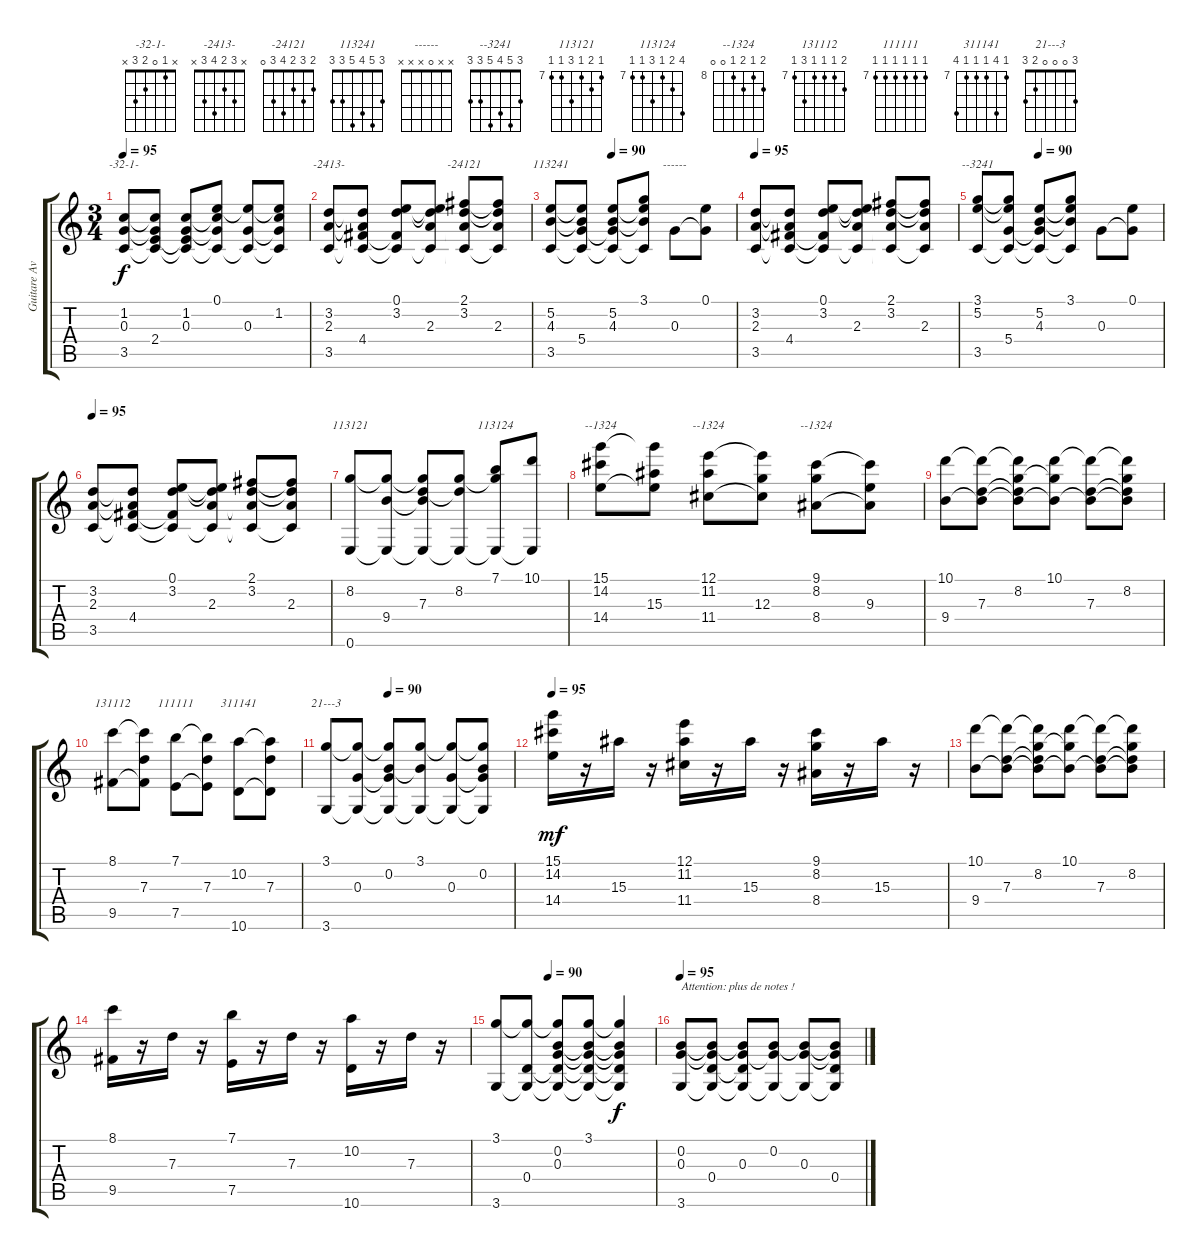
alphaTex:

\track ("Guitare Avril 2000" "Guitare Av") {instrument acousticguitarnylon}
\staff {score tabs}
\tuning (E4 B3 G3 D3 A2 E2) {hide}
\chord ("-32-1-" x 1 0 2 3 x)
\chord ("-2413-" x 3 2 4 3 x)
\chord ("-24121" 2 3 2 4 3 0)
\chord ("113241" 3 5 4 5 3 3)
\chord ("------" x x 0 x x x)
\chord ("--3241" 3 5 4 5 3 3)
\chord ("113121" 7 8 7 9 7 7) {firstfret 7}
\chord ("113124" 10 8 7 9 7 7) {firstfret 7}
\chord ("--1324" 15 14 15 14 0 0) {firstfret 14}
\chord ("--1324" 12 11 12 11 0 0) {firstfret 11}
\chord ("--1324" 9 8 9 8 0 0) {firstfret 8}
\chord ("131112" 8 7 7 7 9 7) {firstfret 7}
\chord ("111111" 7 7 7 7 7 7) {firstfret 7}
\chord ("311141" 7 10 7 7 7 10) {firstfret 7}
\chord ("21---3" 3 0 0 0 2 3)
\ts (3 4)
\tempo 95
\clef g2
\ks c
(1.2 0.3 3.5).8{ch "-32-1-" dy f} (1.2{t} 0.3{t} 2.4 3.5{t}).8 (1.2 0.3 2.4{t} 3.5{t}).8 (0.1 1.2{t} 0.3{t} 3.5{t}).8 (0.1{t} 0.3 3.5{t}).8 (0.1{t} 1.2 0.3{t} 3.5{t}).8 |
(3.2 2.3 3.5).8{ch "-2413-"} (3.2{t} 2.3{t} 4.4 3.5{t}).8 (0.1 3.2 4.4{t} 3.5{t}).8 (0.1{t} 3.2{t} 2.3 3.5{t}).8 (2.1 3.2 2.3{t} 3.5{t}).8{ch "-24121"} (2.1{t} 3.2{t} 2.3 3.5{t}).8 |
\tempo (90 0.3333333333333333)
(5.2 4.3 3.5).8{ch "113241"} (5.2{t} 4.3{t} 5.4 3.5{t}).8 (5.2 4.3 5.4{t} 3.5{t}).8 (3.1 5.2{t} 4.3{t} 3.5{t}).8 0.3.8{ch "------"} (0.1 0.3{t}).8 |
\tempo 95
(3.2 2.3 3.5).8 (3.2{t} 2.3{t} 4.4 3.5{t}).8 (0.1 3.2 4.4{t} 3.5{t}).8 (0.1{t} 3.2{t} 2.3 3.5{t}).8 (2.1 3.2 2.3{t} 3.5{t}).8 (2.1{t} 3.2{t} 2.3 3.5{t}).8 |
\tempo (90 0.3333333333333333)
(3.1 5.2 3.5).8{ch "--3241"} (3.1{t} 5.2{t} 5.4 3.5{t}).8 (5.2 4.3 5.4{t} 3.5{t}).8 (3.1 5.2{t} 4.3{t} 3.5{t}).8 0.3.8 (0.1 0.3{t}).8 |
\tempo 95
(3.2 2.3 3.5).8 (3.2{t} 2.3{t} 4.4 3.5{t}).8 (0.1 3.2 4.4{t} 3.5{t}).8 (0.1{t} 3.2{t} 2.3 3.5{t}).8 (2.1 3.2 2.3{t} 3.5{t}).8 (2.1{t} 3.2{t} 2.3 3.5{t}).8 |
(8.2 0.6).8{ch "113121"} (8.2{t} 9.4 0.6{t}).8 (8.2{t} 7.3 9.4{t} 0.6{t}).8 (8.2 7.3{t} 0.6{t}).8 (7.1 8.2{t} 0.6{t}).8{ch "113124"} (10.1 0.6{t}).8 |
(15.1 14.2 14.4).8{ch "--1324"} (15.1{t} 15.3 14.4{t}).8 (12.1 11.2 11.4).8{ch "--1324"} (12.1{t} 12.3 11.4{t}).8 (9.1 8.2 8.4).8{ch "--1324"} (9.1{t} 9.3 8.4{t}).8 |
(10.1 9.4).8 (10.1{t} 7.3 9.4{t}).8 (10.1{t} 8.2 7.3{t} 9.4{t}).8 (10.1 8.2{t} 9.4{t}).8 (10.1{t} 7.3 9.4{t}).8 (10.1{t} 8.2 7.3{t} 9.4{t}).8 |
(8.1 9.5).8{ch "131112"} (8.1{t} 7.3 9.5{t}).8 (7.1 7.5).8{ch "111111"} (7.1{t} 7.3 7.5{t}).8 (10.2 10.6).8{ch "311141"} (10.2{t} 7.3 10.6{t}).8 |
\tempo (90 0.3333333333333333)
(3.1 3.6).8{ch "21---3"} (3.1{t} 0.3 3.6{t}).8 (3.1{t} 0.2 0.3{t} 3.6{t}).8 (3.1 0.2{t} 3.6{t}).8 (3.1{t} 0.3 3.6{t}).8 (3.1{t} 0.2 0.3{t} 3.6{t}).8 |
\tempo 95
(15.1 14.2 14.4).16{dy mf} r.16 15.3.16 r.16 (12.1 11.2 11.4).16 r.16 15.3.16 r.16 (9.1 8.2 8.4).16 r.16 15.3.16 r.16 |
(10.1 9.4).8 (10.1{t} 7.3 9.4{t}).8 (10.1{t} 8.2 7.3{t} 9.4{t}).8 (10.1 8.2{t} 9.4{t}).8 (10.1{t} 7.3 9.4{t}).8 (10.1{t} 8.2 7.3{t} 9.4{t}).8 |
(8.1 9.5).16 r.16 7.3.16 r.16 (7.1 7.5).16 r.16 7.3.16 r.16 (10.2 10.6).16 r.16 7.3.16 r.16 |
\tempo (90 0.3333333333333333)
(3.1 3.6).8 (3.1{t} 0.4 3.6{t}).8 (3.1{t} 0.2 0.3 0.4{t} 3.6{t}).8 (3.1 0.2{t} 0.3{t} 0.4{t} 3.6{t}).8 (3.1{t} 0.2{t} 0.3{t} 0.4{t} 3.6{t}).4{dy f} |
\tempo 95
(0.2 0.3 3.6).8{txt "Attention: plus de notes !"} (0.2{t} 0.3{t} 0.4 3.6{t}).8 (0.2{t} 0.3 0.4{t} 3.6{t}).8 (0.2 0.3{t} 3.6{t}).8 (0.2{t} 0.3 3.6{t}).8 (0.2{t} 0.3{t} 0.4 3.6{t}).8
